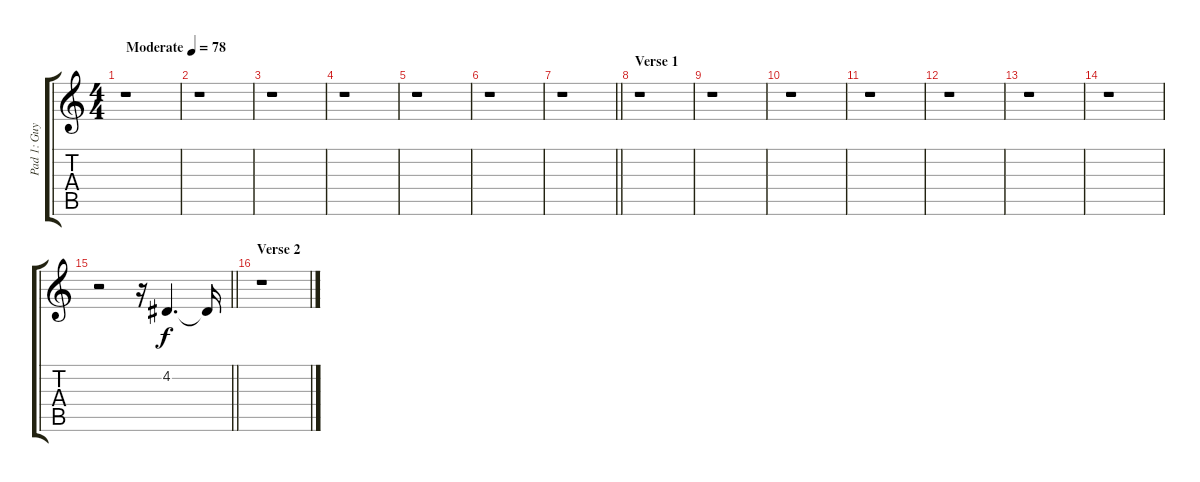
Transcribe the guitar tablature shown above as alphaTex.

\track ("Pad 1: Guy Babylon" "Pad 1: Guy") {instrument pad2warm}
\staff {score tabs}
\tuning (E4 B3 G3 D3 A2 E2) {hide}
\ts (4 4)
\tempo (78 "Moderate")
\clef g2
\ks c
r.1{dy f instrument pad2warm} |
r.1 |
r.1 |
r.1 |
r.1 |
r.1 |
\barLineRight lightlight
r.1 |
\section ("" "Verse 1")
r.1 |
r.1 |
r.1 |
r.1 |
r.1 |
r.1 |
r.1 |
\barLineRight lightlight
r.2 r.16 4.2.4{d instrument reversecymbal} 4.2{t}.16 |
\section ("" "Verse 2")
r.1
